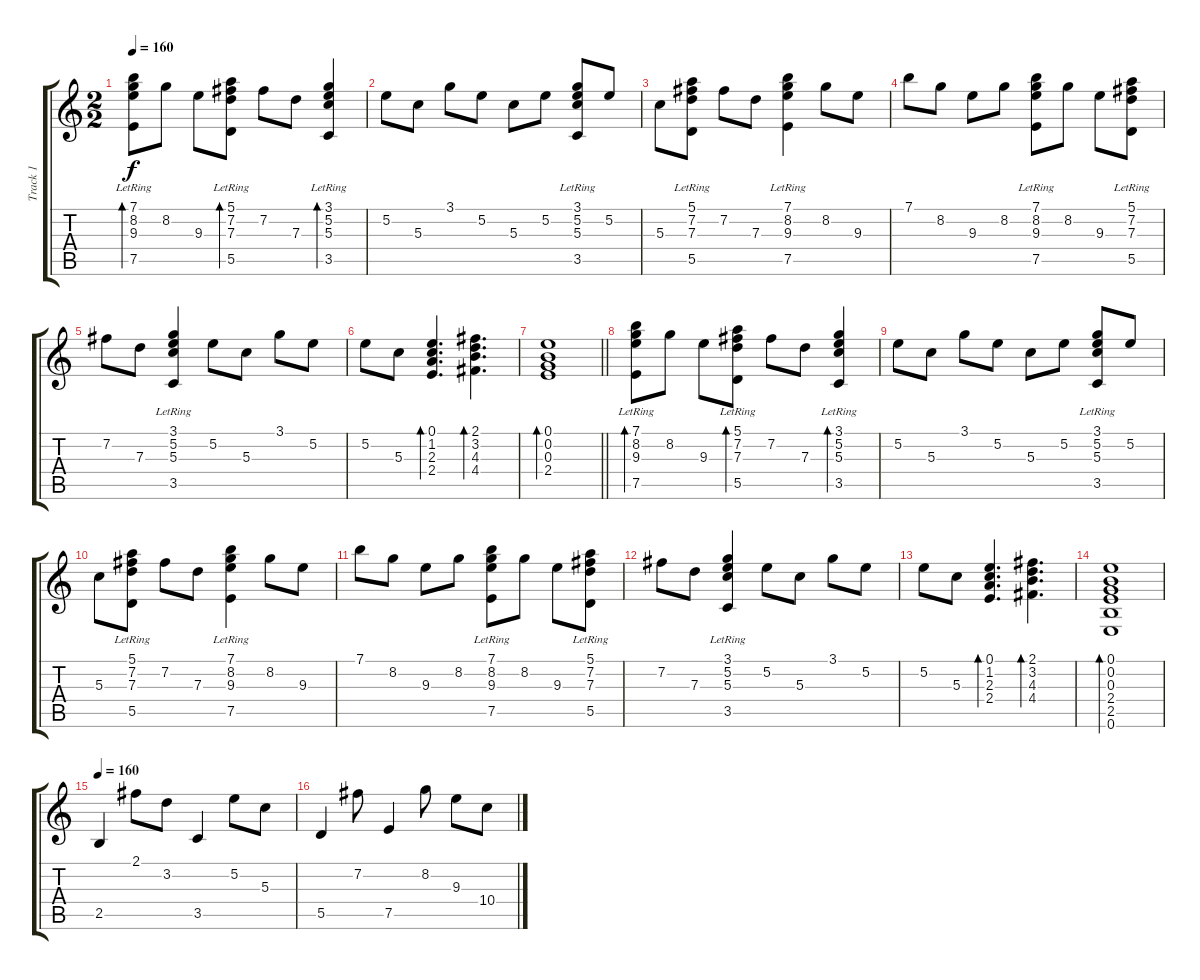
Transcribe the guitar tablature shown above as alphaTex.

\track ("Track 1" "Track 1") {instrument electricguitarclean}
\staff {score tabs}
\tuning (E4 B3 G3 D3 A2 E2) {hide}
\ts (2 2)
\tempo 160
\clef g2
\ks c
(7.1{lr} 8.2{lr} 9.3{lr} 7.5{lr}).8{bd 120 dy f} 8.2.8 9.3.8 (5.1{lr} 7.2{lr} 7.3{lr} 5.5{lr}).8{bd 60} 7.2.8 7.3.8 (3.1{lr} 5.2{lr} 5.3{lr} 3.5{lr}).4{bd 60} |
5.2.8 5.3.8 3.1.8 5.2.8 5.3.8 5.2.8 (3.1{lr} 5.2{lr} 5.3{lr} 3.5{lr}).8 5.2.8 |
5.3.8 (5.1{lr} 7.2{lr} 7.3{lr} 5.5{lr}).8 7.2.8 7.3.8 (7.1{lr} 8.2{lr} 9.3{lr} 7.5{lr}).4 8.2.8 9.3.8 |
7.1.8 8.2.8 9.3.8 8.2.8 (7.1{lr} 8.2{lr} 9.3{lr} 7.5{lr}).8 8.2.8 9.3.8 (5.1{lr} 7.2{lr} 7.3{lr} 5.5{lr}).8 |
7.2.8 7.3.8 (3.1{lr} 5.2{lr} 5.3{lr} 3.5{lr}).4 5.2.8 5.3.8 3.1.8 5.2.8 |
5.2.8 5.3.8 (0.1 1.2 2.3 2.4).4{d bd 120} (2.1 3.2 4.3 4.4).4{d bd 120} |
\barLineRight lightlight
(0.1 0.2 0.3 2.4).1{bd 120} |
(7.1{lr} 8.2{lr} 9.3{lr} 7.5{lr}).8{bd 120} 8.2.8 9.3.8 (5.1{lr} 7.2{lr} 7.3{lr} 5.5{lr}).8{bd 60} 7.2.8 7.3.8 (3.1{lr} 5.2{lr} 5.3{lr} 3.5{lr}).4{bd 60} |
5.2.8 5.3.8 3.1.8 5.2.8 5.3.8 5.2.8 (3.1{lr} 5.2{lr} 5.3{lr} 3.5{lr}).8 5.2.8 |
5.3.8 (5.1{lr} 7.2{lr} 7.3{lr} 5.5{lr}).8 7.2.8 7.3.8 (7.1{lr} 8.2{lr} 9.3{lr} 7.5{lr}).4 8.2.8 9.3.8 |
7.1.8 8.2.8 9.3.8 8.2.8 (7.1{lr} 8.2{lr} 9.3{lr} 7.5{lr}).8 8.2.8 9.3.8 (5.1{lr} 7.2{lr} 7.3{lr} 5.5{lr}).8 |
7.2.8 7.3.8 (3.1{lr} 5.2{lr} 5.3{lr} 3.5{lr}).4 5.2.8 5.3.8 3.1.8 5.2.8 |
5.2.8 5.3.8 (0.1 1.2 2.3 2.4).4{d bd 120} (2.1 3.2 4.3 4.4).4{d bd 120} |
(0.1 0.2 0.3 2.4 2.5 0.6).1{bd 120} |
\tempo 160
2.5.4 2.1.8 3.2.8 3.5.4 5.2.8 5.3.8 |
5.5.4 7.2.8 7.5.4 8.2.8 9.3.8 10.4.8
